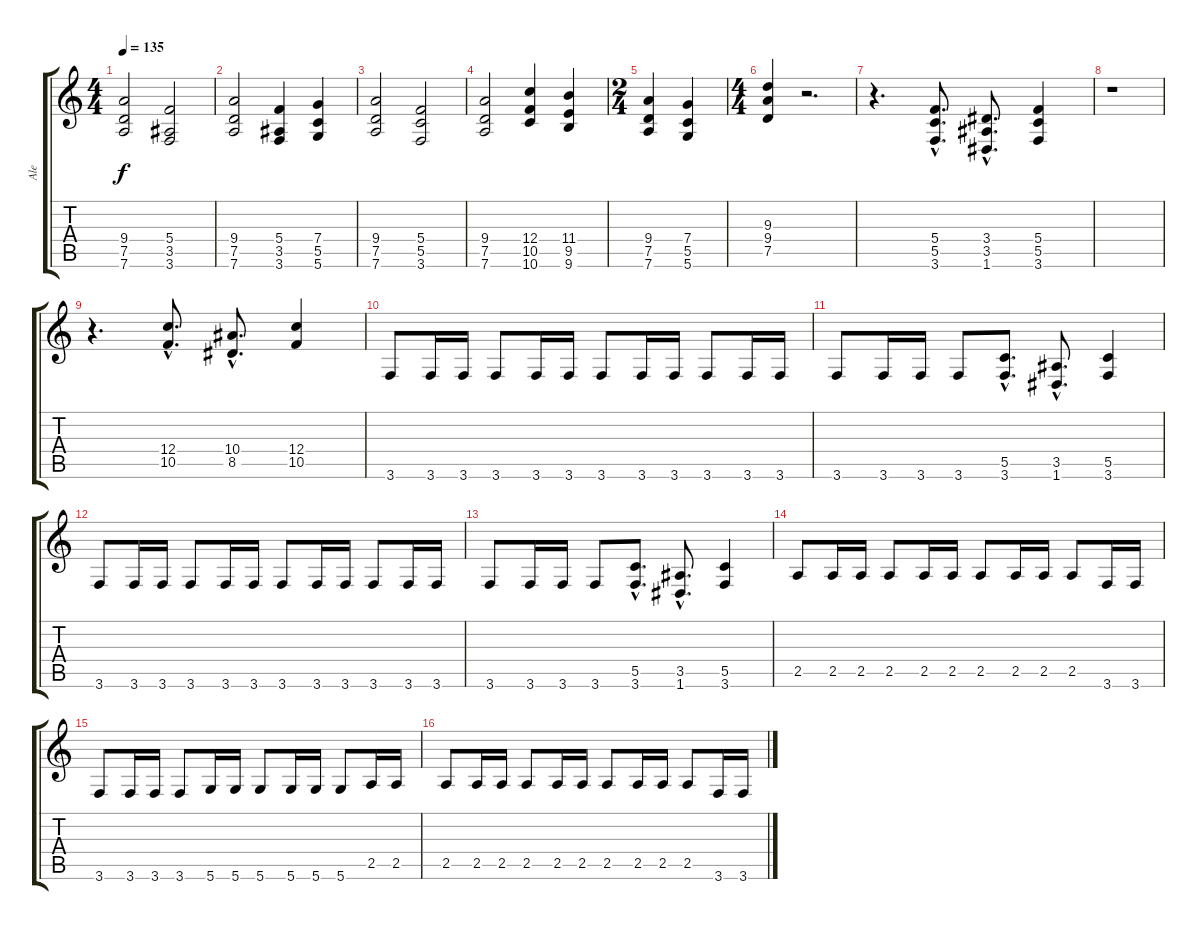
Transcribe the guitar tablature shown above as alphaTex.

\track ("Ale" "Ale") {instrument distortionguitar}
\staff {score tabs}
\tuning (D4 A3 F3 C3 G2 D2) {hide}
\ts (4 4)
\tempo 135
\clef g2
\ks c
(9.4 7.5 7.6).2{dy f} (5.4 3.5 3.6).2 |
(9.4 7.5 7.6).2 (5.4 3.5 3.6).4 (7.4 5.5 5.6).4 |
(9.4 7.5 7.6).2 (5.4 5.5 3.6).2 |
(9.4 7.5 7.6).2 (12.4 10.5 10.6).4 (11.4 9.5 9.6).4 |
\ts (2 4)
(9.4 7.5 7.6).4 (7.4 5.5 5.6).4 |
\ts (4 4)
(9.3 9.4 7.5).4 r.2{d} |
r.4{d} (5.4{hac} 5.5{hac} 3.6{hac}).8{d} (3.4{hac} 3.5{hac} 1.6{hac}).8{d} (5.4 5.5 3.6).4 |
r.1 |
r.4{d} (12.4{hac} 10.5{hac}).8{d} (10.4{hac} 8.5{hac}).8{d} (12.4 10.5).4 |
3.6.8 3.6.16 3.6.16 3.6.8 3.6.16 3.6.16 3.6.8 3.6.16 3.6.16 3.6.8 3.6.16 3.6.16 |
3.6.8 3.6.16 3.6.16 3.6.8 (5.5{hac} 3.6{hac}).8{d} (3.5{hac} 1.6{hac}).8{d} (5.5 3.6).4 |
3.6.8 3.6.16 3.6.16 3.6.8 3.6.16 3.6.16 3.6.8 3.6.16 3.6.16 3.6.8 3.6.16 3.6.16 |
3.6.8 3.6.16 3.6.16 3.6.8 (5.5{hac} 3.6{hac}).8{d} (3.5{hac} 1.6{hac}).8{d} (5.5 3.6).4 |
2.5.8 2.5.16 2.5.16 2.5.8 2.5.16 2.5.16 2.5.8 2.5.16 2.5.16 2.5.8 3.6.16 3.6.16 |
3.6.8 3.6.16 3.6.16 3.6.8 5.6.16 5.6.16 5.6.8 5.6.16 5.6.16 5.6.8 2.5.16 2.5.16 |
2.5.8 2.5.16 2.5.16 2.5.8 2.5.16 2.5.16 2.5.8 2.5.16 2.5.16 2.5.8 3.6.16 3.6.16
